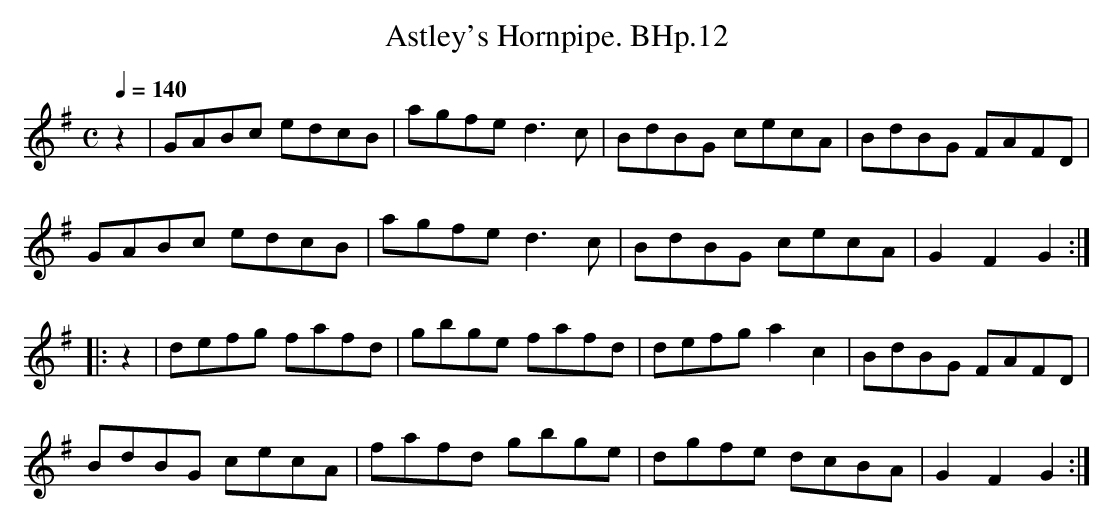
X:1
T:Astley's Hornpipe. BHp.12
M:C
L:1/8
Q:1/4=140
K:G
z2|GABc edcB|agfe d3c|\
BdBG cecA|BdBG FAFD|
GABc edcB|agfe d3c|BdBG cecA|G2F2G2:|
|:z2|defg fafd|gbge fafd|defg a2c2|\
BdBG FAFD|
BdBG cecA|\
fafd gbge|dgfe dcBA|G2F2G2:|
